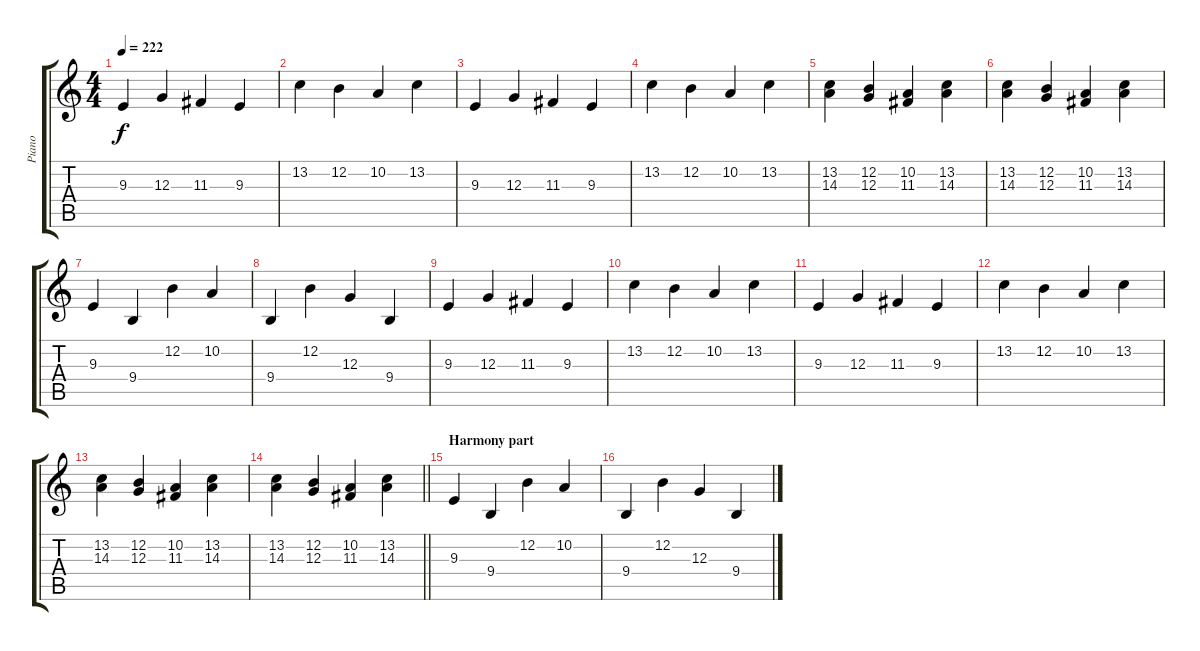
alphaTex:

\track ("Piano" "Piano") {instrument choiraahs}
\staff {score tabs}
\tuning (E4 B3 G3 D3 A2 E2) {hide}
\ts (4 4)
\tempo 222
\clef g2
\ks c
9.3.4{dy f} 12.3.4 11.3.4 9.3.4 |
13.2.4 12.2.4 10.2.4 13.2.4 |
9.3.4 12.3.4 11.3.4 9.3.4 |
13.2.4 12.2.4 10.2.4 13.2.4 |
(13.2 14.3).4 (12.2 12.3).4 (10.2 11.3).4 (13.2 14.3).4 |
(13.2 14.3).4 (12.2 12.3).4 (10.2 11.3).4 (13.2 14.3).4 |
9.3.4{volume 10 instrument acousticgrandpiano} 9.4.4 12.2.4 10.2.4 |
9.4.4 12.2.4 12.3.4 9.4.4 |
9.3.4 12.3.4 11.3.4 9.3.4 |
13.2.4 12.2.4 10.2.4 13.2.4 |
9.3.4 12.3.4 11.3.4 9.3.4 |
13.2.4 12.2.4 10.2.4 13.2.4 |
(13.2 14.3).4 (12.2 12.3).4 (10.2 11.3).4 (13.2 14.3).4 |
\barLineRight lightlight
(13.2 14.3).4 (12.2 12.3).4 (10.2 11.3).4 (13.2 14.3).4 |
\section ("" "Harmony part")
9.3.4{volume 10 instrument acousticgrandpiano} 9.4.4 12.2.4 10.2.4 |
9.4.4 12.2.4 12.3.4 9.4.4
